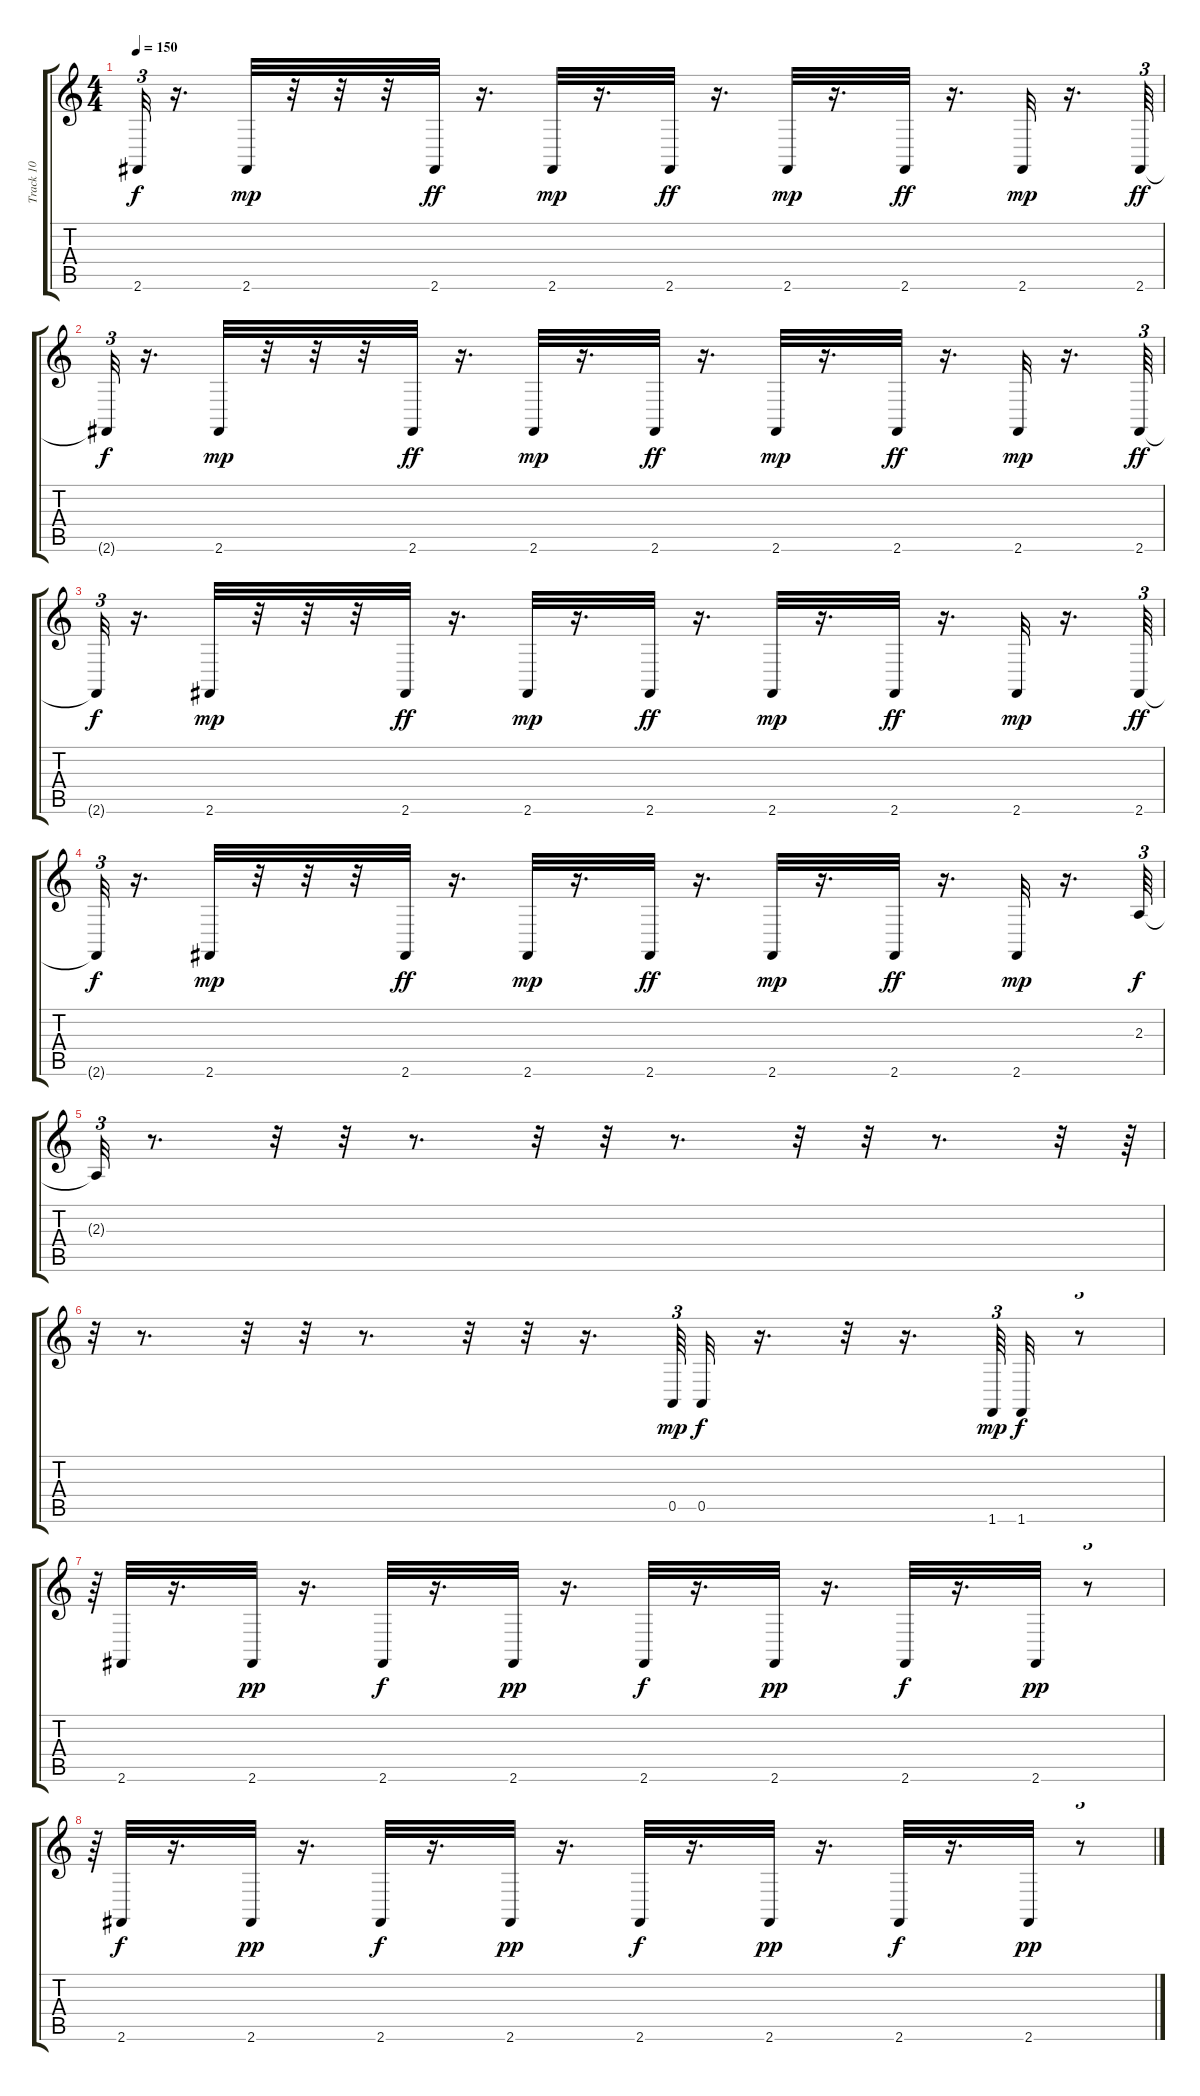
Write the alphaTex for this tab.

\track ("Track 10" "Track 10") {instrument celesta}
\staff {score tabs}
\tuning (E4 B3 G3 D3 A2 E2) {hide}
\ts (4 4)
\tempo 150
\clef g2
\ks c
2.6{t}.32{tu (3 2) dy f} r.16{d} 2.6.32{dy mp} r.32 r.32 r.32 2.6.32{dy ff} r.16{d} 2.6.32{dy mp} r.16{d} 2.6.32{dy ff} r.16{d} 2.6.32{dy mp} r.16{d} 2.6.32{dy ff} r.16{d} 2.6.32{dy mp} r.16{d} 2.6.64{tu (3 2) dy ff} |
2.6{t}.32{tu (3 2) dy f} r.16{d} 2.6.32{dy mp} r.32 r.32 r.32 2.6.32{dy ff} r.16{d} 2.6.32{dy mp} r.16{d} 2.6.32{dy ff} r.16{d} 2.6.32{dy mp} r.16{d} 2.6.32{dy ff} r.16{d} 2.6.32{dy mp} r.16{d} 2.6.64{tu (3 2) dy ff} |
2.6{t}.32{tu (3 2) dy f} r.16{d} 2.6.32{dy mp} r.32 r.32 r.32 2.6.32{dy ff} r.16{d} 2.6.32{dy mp} r.16{d} 2.6.32{dy ff} r.16{d} 2.6.32{dy mp} r.16{d} 2.6.32{dy ff} r.16{d} 2.6.32{dy mp} r.16{d} 2.6.64{tu (3 2) dy ff} |
2.6{t}.32{tu (3 2) dy f} r.16{d} 2.6.32{dy mp} r.32 r.32 r.32 2.6.32{dy ff} r.16{d} 2.6.32{dy mp} r.16{d} 2.6.32{dy ff} r.16{d} 2.6.32{dy mp} r.16{d} 2.6.32{dy ff} r.16{d} 2.6.32{dy mp} r.16{d} 2.3.64{tu (3 2) dy f} |
2.3{t}.32{tu (3 2)} r.8{d} r.32 r.32 r.8{d} r.32 r.32 r.8{d} r.32 r.32 r.8{d} r.32 r.64{tu (3 2)} |
r.32{tu (3 2)} r.8{d} r.32 r.32 r.8{d} r.32 r.32 r.16{d} 0.5.64{tu (3 2) dy mp} 0.5.32{dy f} r.16{d} r.32 r.16{d} 1.6.64{tu (3 2) dy mp} 1.6.32{dy f} r.8{tu (3 2)} |
r.64{tu (3 2)} 2.6.32 r.16{d} 2.6.32{dy pp} r.16{d} 2.6.32{dy f} r.16{d} 2.6.32{dy pp} r.16{d} 2.6.32{dy f} r.16{d} 2.6.32{dy pp} r.16{d} 2.6.32{dy f} r.16{d} 2.6.32{dy pp} r.8{tu (3 2)} |
r.64{tu (3 2)} 2.6.32{dy f} r.16{d} 2.6.32{dy pp} r.16{d} 2.6.32{dy f} r.16{d} 2.6.32{dy pp} r.16{d} 2.6.32{dy f} r.16{d} 2.6.32{dy pp} r.16{d} 2.6.32{dy f} r.16{d} 2.6.32{dy pp} r.8{tu (3 2)}
